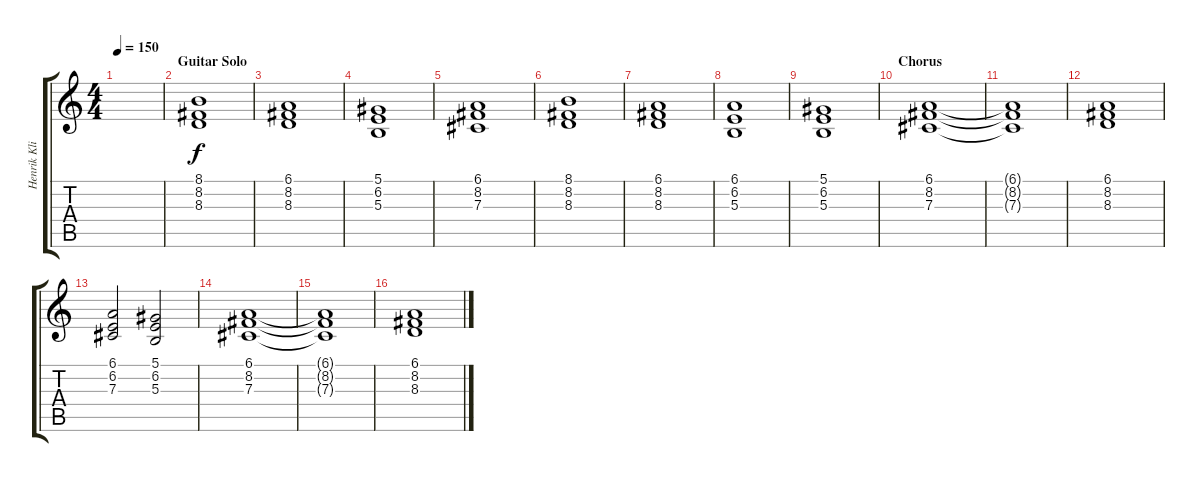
\track ("Henrik Klingenberg - Strings" "Henrik Kli") {instrument stringensemble1}
\staff {score tabs}
\tuning (Eb4 Bb3 Gb3 Db3 Ab2 Eb2) {hide}
\ts (4 4)
\tempo 150
\clef g2
\ks c
|
\section ("" "Guitar Solo")
(8.1 8.2 8.3).1{volume 10 instrument choiraahs} |
(6.1 8.2 8.3).1 |
(5.1 6.2 5.3).1 |
(6.1 8.2 7.3).1 |
(8.1 8.2 8.3).1 |
(6.1 8.2 8.3).1 |
(6.1 6.2 5.3).1 |
(5.1 6.2 5.3).1 |
\section ("" "Chorus")
(6.1 8.2 7.3).1{volume 13 instrument stringensemble1} |
(6.1{t} 8.2{t} 7.3{t}).1 |
(6.1 8.2 8.3).1 |
(6.1 6.2 7.3).2 (5.1 6.2 5.3).2 |
(6.1 8.2 7.3).1 |
(6.1{t} 8.2{t} 7.3{t}).1 |
(6.1 8.2 8.3).1
